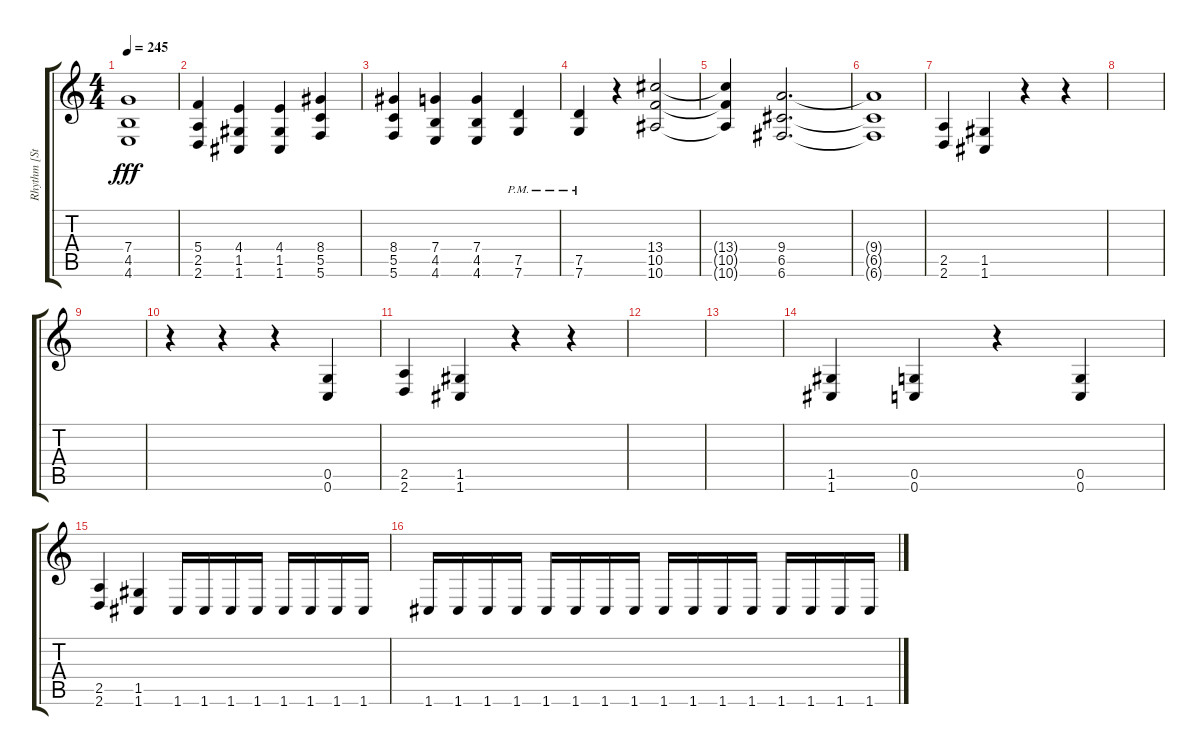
\track ("Rhythm [Steve Jones]" "Rhythm [St") {instrument distortionguitar}
\staff {score tabs}
\tuning (D4 A3 F3 C3 G2 C2) {hide}
\ts (4 4)
\tempo 245
\clef g2
\ks c
(7.4{t} 4.5{t} 4.6{t}).1{dy fff} |
(5.4 2.5 2.6).4 (4.4 1.5 1.6).4 (4.4 1.5 1.6).4 (8.4 5.5 5.6).4 |
(8.4 5.5 5.6).4 (7.4 4.5 4.6).4 (7.4 4.5 4.6).4 (7.5{pm} 7.6{pm}).4 |
(7.5{pm} 7.6{pm}).4 r.4 (13.4 10.5 10.6).2 |
(13.4{t} 10.5{t} 10.6{t}).4 (9.4 6.5 6.6).2{d} |
(9.4{t} 6.5{t} 6.6{t}).1 |
(2.5 2.6).4 (1.5 1.6).4 r.4 r.4 |
|
|
r.4 r.4 r.4 (0.5 0.6).4 |
(2.5 2.6).4 (1.5 1.6).4 r.4 r.4 |
|
|
(1.5 1.6).4 (0.5 0.6).4 r.4 (0.5 0.6).4 |
(2.5 2.6).4 (1.5 1.6).4 1.6.16 1.6.16 1.6.16 1.6.16 1.6.16 1.6.16 1.6.16 1.6.16 |
1.6.16 1.6.16 1.6.16 1.6.16 1.6.16 1.6.16 1.6.16 1.6.16 1.6.16 1.6.16 1.6.16 1.6.16 1.6.16 1.6.16 1.6.16 1.6.16
